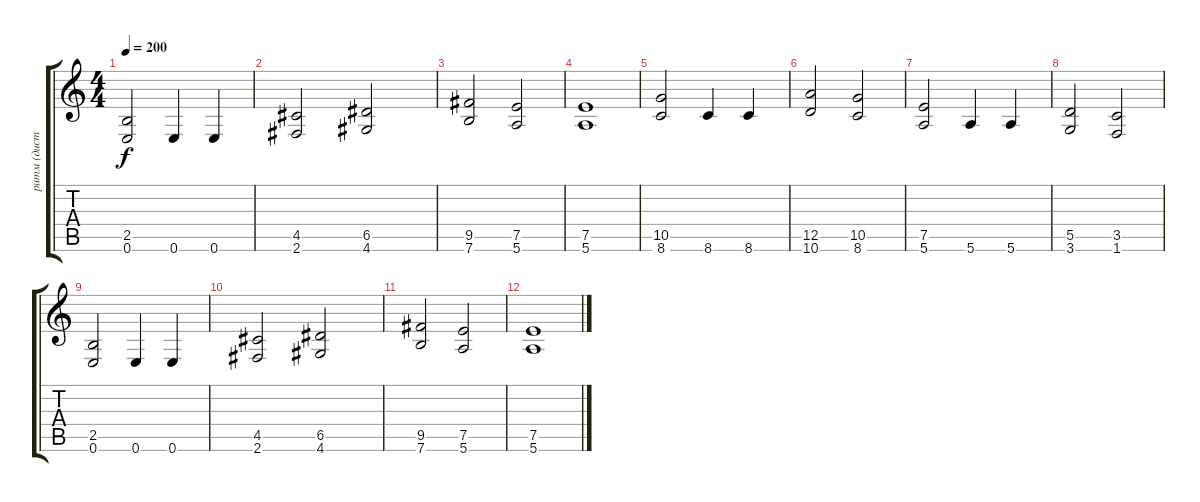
\track ("ритм (дистЪ)" "ритм (дист") {instrument distortionguitar}
\staff {score tabs}
\tuning (E4 B3 G3 D3 A2 E2) {hide}
\ts (4 4)
\tempo 200
\clef g2
\ks c
(2.5 0.6).2{dy f} 0.6.4 0.6.4 |
(4.5 2.6).2 (6.5 4.6).2 |
(9.5 7.6).2 (7.5 5.6).2 |
(7.5 5.6).1 |
(10.5 8.6).2 8.6.4 8.6.4 |
(12.5 10.6).2 (10.5 8.6).2 |
(7.5 5.6).2 5.6.4 5.6.4 |
(5.5 3.6).2 (3.5 1.6).2 |
(2.5 0.6).2 0.6.4 0.6.4 |
(4.5 2.6).2 (6.5 4.6).2 |
(9.5 7.6).2 (7.5 5.6).2 |
(7.5 5.6).1
